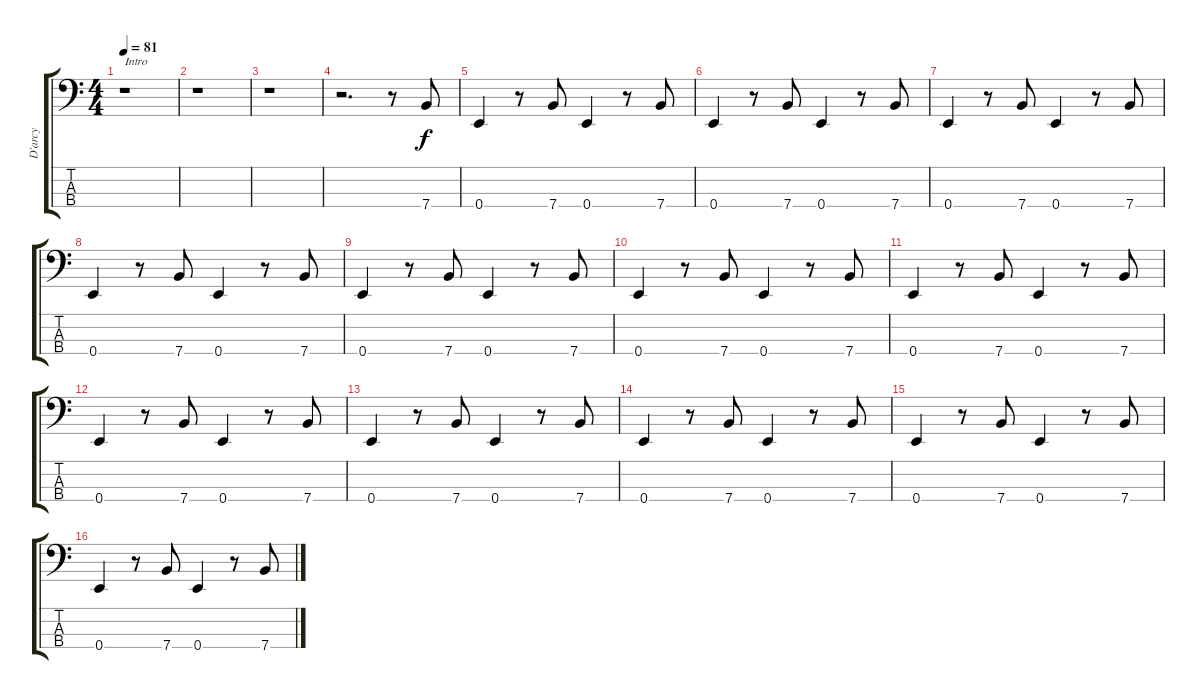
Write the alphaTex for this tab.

\track ("D'arcy" "D'arcy") {instrument electricbassfinger}
\staff {score tabs}
\tuning (G2 D2 A1 E1) {hide}
\ts (4 4)
\tempo 81
\clef f4
\ks c
r.1{txt "Intro" dy f instrument electricbassfinger} |
r.1 |
r.1 |
r.2{d} r.8 7.4.8 |
0.4.4 r.8 7.4.8 0.4.4 r.8 7.4.8 |
0.4.4 r.8 7.4.8 0.4.4 r.8 7.4.8 |
0.4.4 r.8 7.4.8 0.4.4 r.8 7.4.8 |
0.4.4 r.8 7.4.8 0.4.4 r.8 7.4.8 |
0.4.4 r.8 7.4.8 0.4.4 r.8 7.4.8 |
0.4.4 r.8 7.4.8 0.4.4 r.8 7.4.8 |
0.4.4 r.8 7.4.8 0.4.4 r.8 7.4.8 |
0.4.4 r.8 7.4.8 0.4.4 r.8 7.4.8 |
0.4.4 r.8 7.4.8 0.4.4 r.8 7.4.8 |
0.4.4 r.8 7.4.8 0.4.4 r.8 7.4.8 |
0.4.4 r.8 7.4.8 0.4.4 r.8 7.4.8 |
0.4.4 r.8 7.4.8 0.4.4 r.8 7.4.8
